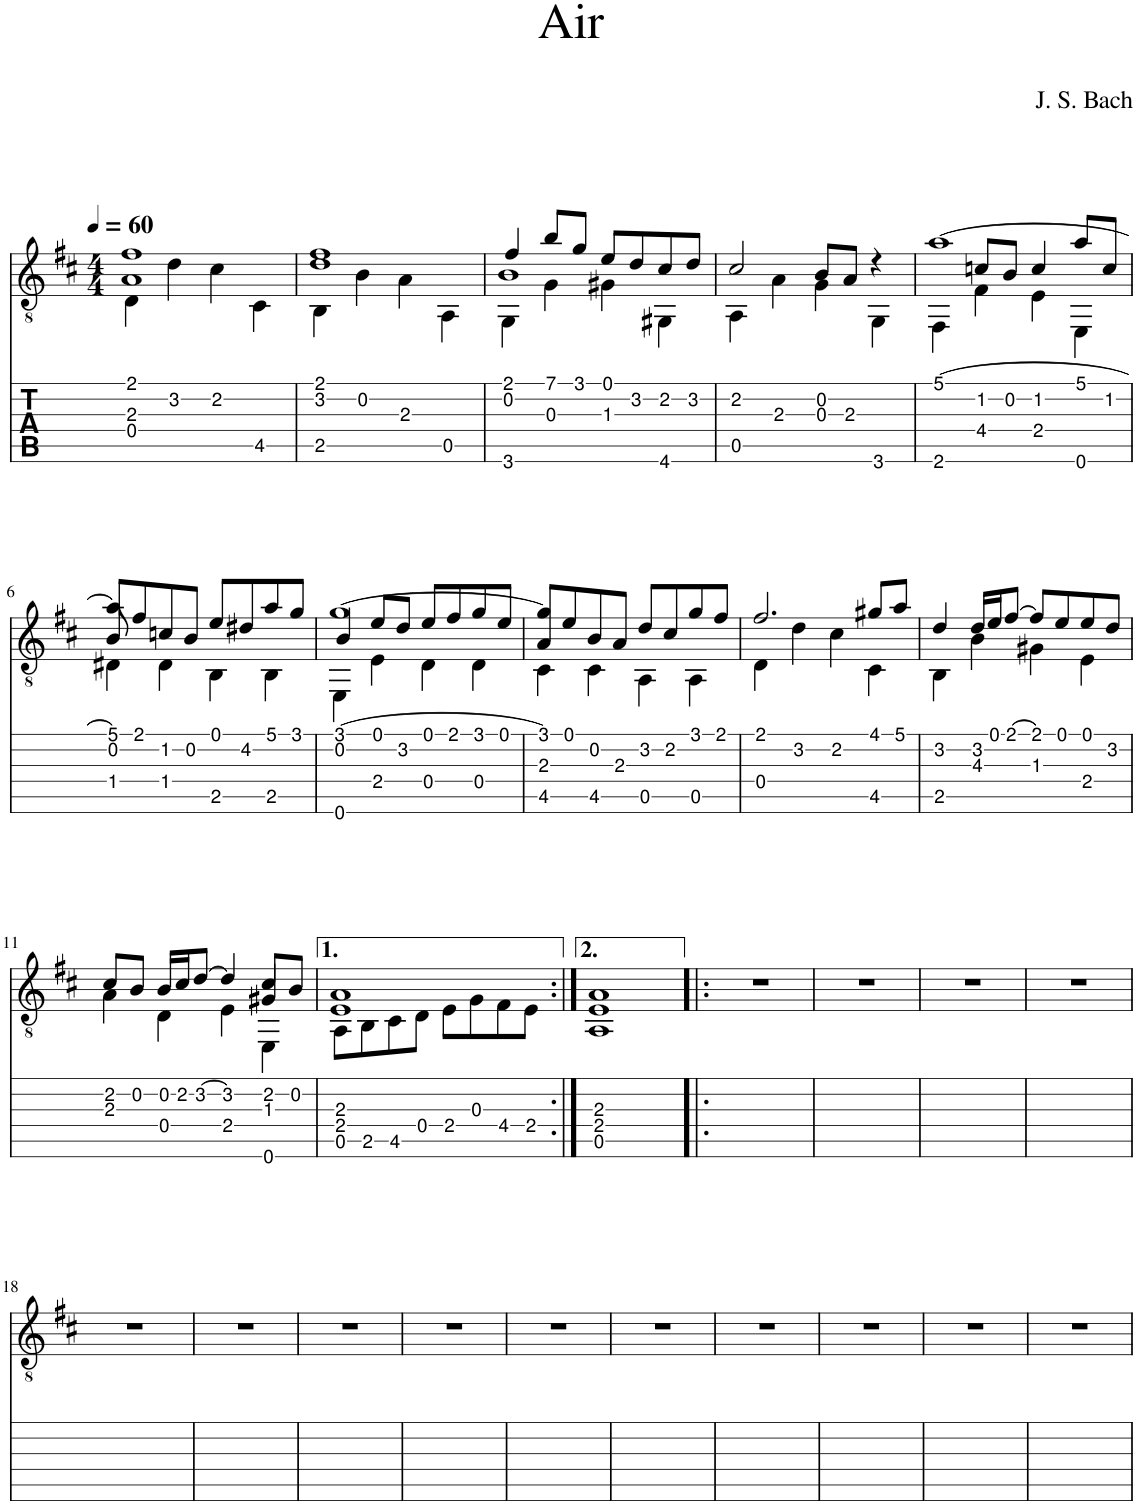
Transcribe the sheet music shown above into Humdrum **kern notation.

**kern	**kern
*part1	*part1
*staff2	*staff1
*I"Guitar	*
*I'Guit.	*
*stria6	*
*	*clefGv2
*k[f#c#]	*k[f#c#]
*M4/4	*M4/4
*MM60	*MM60
=1	=1
*^	*^
*	*^	*	*^
1f#	4D	1A	1f#	4D\	1A
.	4d	.	.	4d\	.
.	4c#	.	.	4c#\	.
.	4C#	.	.	4C#\	.
=2	=2	=2	=2	=2	=2
1f#	4BB	1d	1f#	4BB\	1d
.	4B	.	.	4B\	.
.	4A	.	.	4A\	.
.	4AA	.	.	4AA\	.
=3	=3	=3	=3	=3	=3
4f#	4GG	1B	4f#/	4GG\	1B
8bL	4G	.	8b/L	4G\	.
8gJ	.	.	8g/J	.	.
8eL	4G#	.	8e/L	4G#X\	.
8dJ	.	.	8d/	.	.
8c#L	4GG#	.	8c#/	4GG#X\	.
8dJ	.	.	8d/J	.	.
*	*v	*v	*	*	*
*	*	*	*v	*v
=4	=4	=4	=4
2c#	4AA	2c#/	4AA\
.	4A	.	4A\
8BL	4G	8B/L	4G\
8AJ	.	8A/J	.
4r	4GG	4r	4GG\
=5	=5	=5	=5
*	*^	*	*^
[1a	4FF#	4ryy	[1a	4FF#\	4ryy
.	4F#	8cL	.	4F#\	8cn/L
.	.	8BJ	.	.	8B/J
.	4E	4c	.	4E\	4c/
.	4EE	8aL	.	4EE\	8a/L
.	.	8cJ	.	.	8c/J
!!LO:LB:g=z	!!	!!
=6	=6	=6	=6	=6	=6
8aL]	4D#	8B	8a/L]	4D#X\	8B/
8f#J	.	2..ryy	8f#/	.	2..ryy
8cL	4D#	.	8cn/	4D#\	.
8BJ	.	.	8B/J	.	.
8eL	4BB	.	8e/L	4BB\	.
8d#J	.	.	8d#X/	.	.
8aL	4BB	.	8a/	4BB\	.
8gJ	.	.	8g/J	.	.
=7	=7	=7	=7	=7	=7
[1g	4EE	4B	[1g	4EE\	4B/
.	4E	8eL	.	4E\	8e/L
.	.	8dJ	.	.	8d/J
.	4D	8eL	.	4D\	8e/L
.	.	8f#J	.	.	8f#/
.	4D	8gL	.	4D\	8g/
.	.	8eJ	.	.	8e/J
=8	=8	=8	=8	=8	=8
8gL]	4C#	4A	8g/L]	4C#\	4A/
8eJ	.	.	8e/	.	.
8BL	4C#	2.ryy	8B/	4C#\	2.ryy
8AJ	.	.	8A/J	.	.
8dL	4AA	.	8d/L	4AA\	.
8c#J	.	.	8c#/	.	.
8gL	4AA	.	8g/	4AA\	.
8f#J	.	.	8f#/J	.	.
*	*v	*v	*	*	*
*	*	*	*v	*v
=9	=9	=9	=9
2.f#	4D	2.f#/	4D\
.	4d	.	4d\
.	4c#	.	4c#\
8g#L	4C#	8g#X/L	4C#\
8aJ	.	8a/J	.
=10	=10	=10	=10
4d	4BB	4d/	4BB\
16dLL	4B	16d/LL	4B\
16eJ	.	16e/J	.
[8f#J	.	[8f#/J	.
8f#L]	4G#	8f#/L]	4G#X\
8eJ	.	8e/	.
8eL	4E	8e/	4E\
8dJ	.	8d/J	.
!!LO:LB:g=z
=11	=11	=11	=11
*	*^	*	*^
8c#L	4A	2.ryy	8c#/L	4A\	2.ryy
8BJ	.	.	8B/J	.	.
16BLL	4D	.	16B/LL	4D\	.
16c#J	.	.	16c#/J	.	.
[8dJ	.	.	[8d/J	.	.
4d]	4E	.	4d/]	4E\	.
8c#L	4EE	4G#	8c#/L	4EE\	4G#X/
8BJ	.	.	8B/J	.	.
=12	=12	=12	=12	=12	=12
1A	8AAL	1E	1A	8AA\L	1E
.	8BBJ	.	.	8BB\	.
.	8C#L	.	.	8C#\	.
.	8DJ	.	.	8D\J	.
.	8EL	.	.	8E\L	.
.	8GJ	.	.	8G\	.
.	8F#L	.	.	8F#\	.
.	8EJ	.	.	8E\J	.
=13:|!	=13:|!	=13:|!	=13:|!	=13:|!	=13:|!
1A	1AA	1E	1A	1AA	1E
*v	*v	*v	*	*	*
*	*v	*v	*v
=14!|:	=14!|:
1r	1r
=15	=15
1r	1r
=16	=16
1r	1r
=17	=17
1r	1r
!!LO:LB:g=z
=18	=18
1r	1r
=19	=19
1r	1r
=20	=20
1r	1r
=21	=21
1r	1r
=22	=22
1r	1r
=23	=23
1r	1r
=24	=24
1r	1r
=25	=25
1r	1r
=26	=26
1r	1r
=27	=27
1r	1r
=	=
*-	*-
